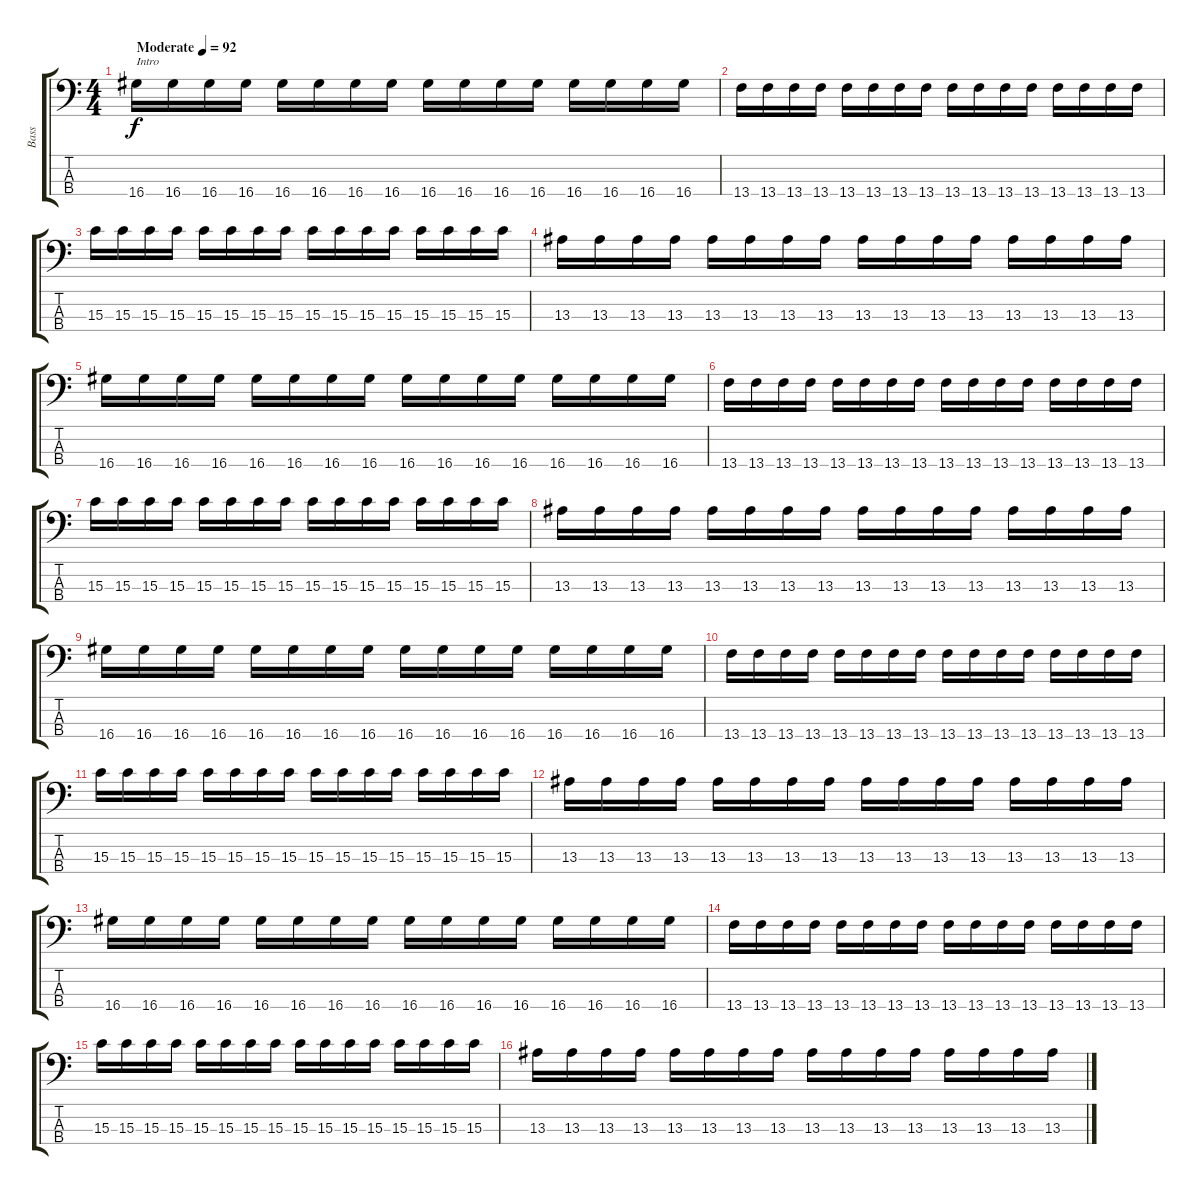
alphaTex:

\track ("Bass" "Bass") {instrument electricbassfinger}
\staff {score tabs}
\tuning (G2 D2 A1 E1) {hide}
\ts (4 4)
\tempo (92 "Moderate")
\clef f4
\ks c
16.4.16{txt "Intro" dy f instrument electricbassfinger} 16.4.16 16.4.16 16.4.16 16.4.16 16.4.16 16.4.16 16.4.16 16.4.16 16.4.16 16.4.16 16.4.16 16.4.16 16.4.16 16.4.16 16.4.16 |
13.4.16 13.4.16 13.4.16 13.4.16 13.4.16 13.4.16 13.4.16 13.4.16 13.4.16 13.4.16 13.4.16 13.4.16 13.4.16 13.4.16 13.4.16 13.4.16 |
15.3.16 15.3.16 15.3.16 15.3.16 15.3.16 15.3.16 15.3.16 15.3.16 15.3.16 15.3.16 15.3.16 15.3.16 15.3.16 15.3.16 15.3.16 15.3.16 |
13.3.16 13.3.16 13.3.16 13.3.16 13.3.16 13.3.16 13.3.16 13.3.16 13.3.16 13.3.16 13.3.16 13.3.16 13.3.16 13.3.16 13.3.16 13.3.16 |
16.4.16 16.4.16 16.4.16 16.4.16 16.4.16 16.4.16 16.4.16 16.4.16 16.4.16 16.4.16 16.4.16 16.4.16 16.4.16 16.4.16 16.4.16 16.4.16 |
13.4.16 13.4.16 13.4.16 13.4.16 13.4.16 13.4.16 13.4.16 13.4.16 13.4.16 13.4.16 13.4.16 13.4.16 13.4.16 13.4.16 13.4.16 13.4.16 |
15.3.16 15.3.16 15.3.16 15.3.16 15.3.16 15.3.16 15.3.16 15.3.16 15.3.16 15.3.16 15.3.16 15.3.16 15.3.16 15.3.16 15.3.16 15.3.16 |
13.3.16 13.3.16 13.3.16 13.3.16 13.3.16 13.3.16 13.3.16 13.3.16 13.3.16 13.3.16 13.3.16 13.3.16 13.3.16 13.3.16 13.3.16 13.3.16 |
16.4.16 16.4.16 16.4.16 16.4.16 16.4.16 16.4.16 16.4.16 16.4.16 16.4.16 16.4.16 16.4.16 16.4.16 16.4.16 16.4.16 16.4.16 16.4.16 |
13.4.16 13.4.16 13.4.16 13.4.16 13.4.16 13.4.16 13.4.16 13.4.16 13.4.16 13.4.16 13.4.16 13.4.16 13.4.16 13.4.16 13.4.16 13.4.16 |
15.3.16 15.3.16 15.3.16 15.3.16 15.3.16 15.3.16 15.3.16 15.3.16 15.3.16 15.3.16 15.3.16 15.3.16 15.3.16 15.3.16 15.3.16 15.3.16 |
13.3.16 13.3.16 13.3.16 13.3.16 13.3.16 13.3.16 13.3.16 13.3.16 13.3.16 13.3.16 13.3.16 13.3.16 13.3.16 13.3.16 13.3.16 13.3.16 |
16.4.16 16.4.16 16.4.16 16.4.16 16.4.16 16.4.16 16.4.16 16.4.16 16.4.16 16.4.16 16.4.16 16.4.16 16.4.16 16.4.16 16.4.16 16.4.16 |
13.4.16 13.4.16 13.4.16 13.4.16 13.4.16 13.4.16 13.4.16 13.4.16 13.4.16 13.4.16 13.4.16 13.4.16 13.4.16 13.4.16 13.4.16 13.4.16 |
15.3.16 15.3.16 15.3.16 15.3.16 15.3.16 15.3.16 15.3.16 15.3.16 15.3.16 15.3.16 15.3.16 15.3.16 15.3.16 15.3.16 15.3.16 15.3.16 |
13.3.16 13.3.16 13.3.16 13.3.16 13.3.16 13.3.16 13.3.16 13.3.16 13.3.16 13.3.16 13.3.16 13.3.16 13.3.16 13.3.16 13.3.16 13.3.16
